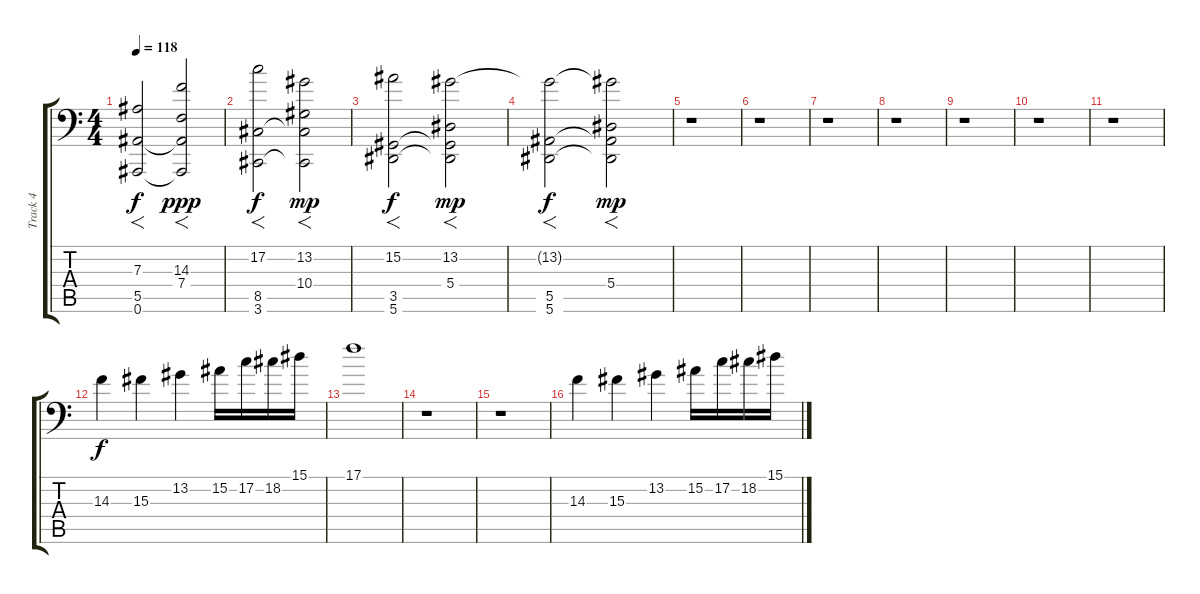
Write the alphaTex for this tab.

\track ("Track 4" "Track 4") {instrument stringensemble1}
\staff {score tabs}
\tuning (C4 G3 Eb3 Bb2 F2 Bb1) {hide}
\ts (4 4)
\tempo 118
\clef f4
\ks c
(7.3 5.5 0.6).2{f dy f} (14.3 7.4 5.5{t} 0.6{t}).2{f dy ppp} |
(17.2 8.5 3.6).2{f dy f} (13.2 10.4 8.5{t} 3.6{t}).2{f dy mp} |
(15.2 3.5 5.6).2{f dy f} (13.2 5.4 3.5{t} 5.6{t}).2{f dy mp} |
(13.2{t} 5.5 5.6).2{f dy f} (13.2{t} 5.4 5.5{t} 5.6{t}).2{f dy mp} |
r.1 |
r.1 |
r.1 |
r.1 |
r.1 |
r.1 |
r.1 |
14.3.4{dy f} 15.3.4 13.2.4 15.2.16 17.2.16 18.2.16 15.1.16 |
17.1.1 |
r.1 |
r.1 |
14.3.4 15.3.4 13.2.4 15.2.16 17.2.16 18.2.16 15.1.16
